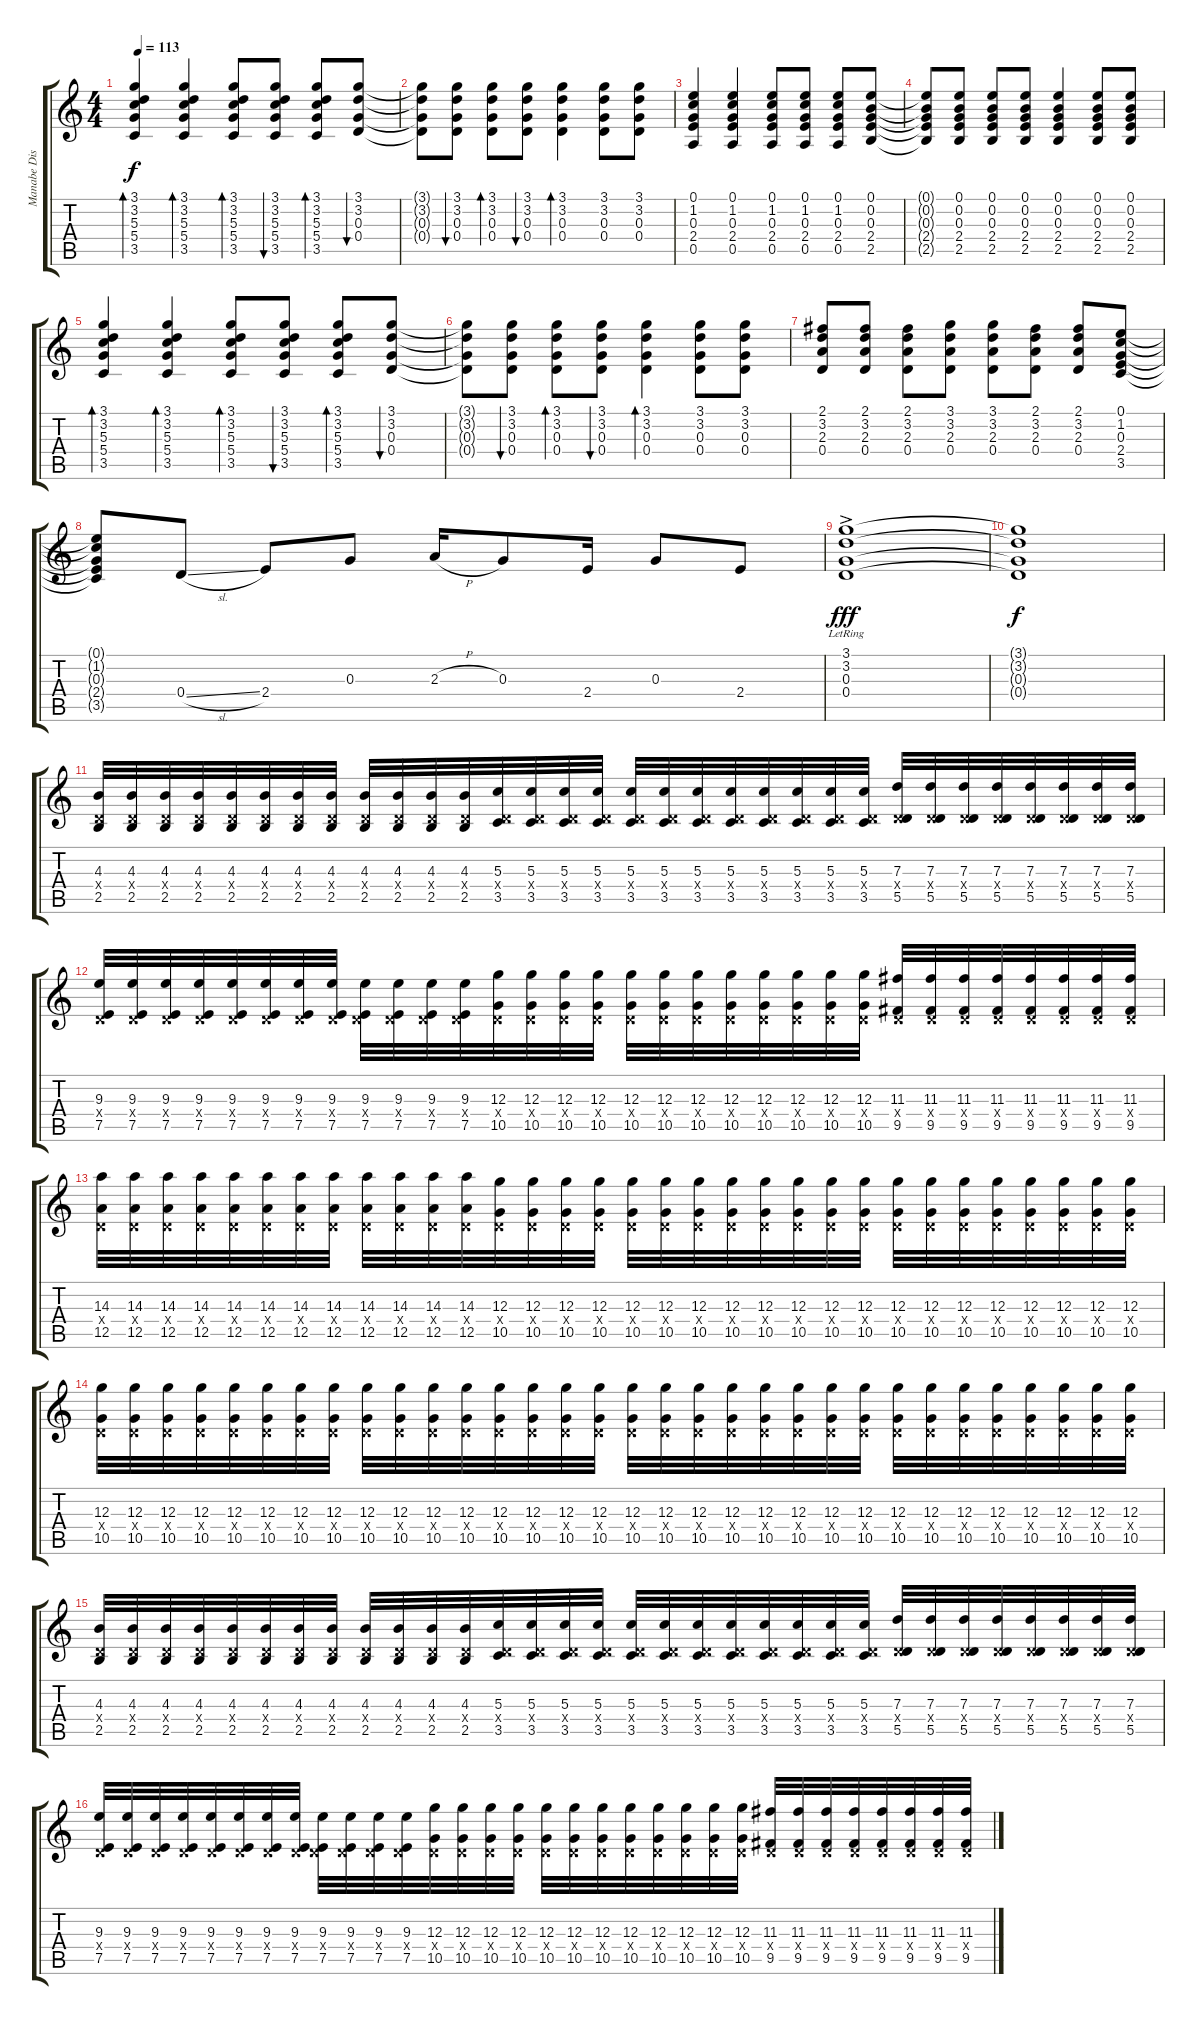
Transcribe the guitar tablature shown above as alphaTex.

\track ("Manabe Distortion" "Manabe Dis") {instrument distortionguitar}
\staff {score tabs}
\tuning (E4 B3 G3 D3 A2 E2) {hide}
\ts (4 4)
\tempo 113
\clef g2
\ks c
(3.1 3.2 5.3 5.4 3.5).4{bd 30 dy f} (3.1 3.2 5.3 5.4 3.5).4{bd 30} (3.1 3.2 5.3 5.4 3.5).8{bd 30} (3.1 3.2 5.3 5.4 3.5).8{bu 30} (3.1 3.2 5.3 5.4 3.5).8{bd 30} (3.1 3.2 0.3 0.4).8{bu 60} |
(3.1{t} 3.2{t} 0.3{t} 0.4{t}).8 (3.1 3.2 0.3 0.4).8{bu 60} (3.1 3.2 0.3 0.4).8{bd 60} (3.1 3.2 0.3 0.4).8{bu 60} (3.1 3.2 0.3 0.4).4{bd 60} (3.1 3.2 0.3 0.4).8 (3.1 3.2 0.3 0.4).8 |
(0.1 1.2 0.3 2.4 0.5).4 (0.1 1.2 0.3 2.4 0.5).4 (0.1 1.2 0.3 2.4 0.5).8 (0.1 1.2 0.3 2.4 0.5).8 (0.1 1.2 0.3 2.4 0.5).8 (0.1 0.2 0.3 2.4 2.5).8 |
(0.1{t} 0.2{t} 0.3{t} 2.4{t} 2.5{t}).8 (0.1 0.2 0.3 2.4 2.5).8 (0.1 0.2 0.3 2.4 2.5).8 (0.1 0.2 0.3 2.4 2.5).8 (0.1 0.2 0.3 2.4 2.5).4 (0.1 0.2 0.3 2.4 2.5).8 (0.1 0.2 0.3 2.4 2.5).8 |
(3.1 3.2 5.3 5.4 3.5).4{bd 30} (3.1 3.2 5.3 5.4 3.5).4{bd 30} (3.1 3.2 5.3 5.4 3.5).8{bd 30} (3.1 3.2 5.3 5.4 3.5).8{bu 30} (3.1 3.2 5.3 5.4 3.5).8{bd 30} (3.1 3.2 0.3 0.4).8{bu 60} |
(3.1{t} 3.2{t} 0.3{t} 0.4{t}).8 (3.1 3.2 0.3 0.4).8{bu 60} (3.1 3.2 0.3 0.4).8{bd 60} (3.1 3.2 0.3 0.4).8{bu 60} (3.1 3.2 0.3 0.4).4{bd 60} (3.1 3.2 0.3 0.4).8 (3.1 3.2 0.3 0.4).8 |
(2.1 3.2 2.3 0.4).8 (2.1 3.2 2.3 0.4).8 (2.1 3.2 2.3 0.4).8 (3.1 3.2 2.3 0.4).8 (3.1 3.2 2.3 0.4).8 (2.1 3.2 2.3 0.4).8 (2.1 3.2 2.3 0.4).8 (0.1 1.2 0.3 2.4 3.5).8 |
(0.1{t} 1.2{t} 0.3{t} 2.4{t} 3.5{t}).8 0.4{sl}.8 2.4.8 0.3.8 2.3{h}.16 0.3.8 2.4.16 0.3.8 2.4.8 |
(3.1{ac lr} 3.2{lr} 0.3{lr} 0.4{lr}).1{dy fff} |
(3.1{t} 3.2{t} 0.3{t} 0.4{t}).1{dy f} |
(4.3 0.4{x} 2.5).32 (4.3 0.4{x} 2.5).32 (4.3 0.4{x} 2.5).32 (4.3 0.4{x} 2.5).32 (4.3 0.4{x} 2.5).32 (4.3 0.4{x} 2.5).32 (4.3 0.4{x} 2.5).32 (4.3 0.4{x} 2.5).32 (4.3 0.4{x} 2.5).32 (4.3 0.4{x} 2.5).32 (4.3 0.4{x} 2.5).32 (4.3 0.4{x} 2.5).32 (5.3 0.4{x} 3.5).32 (5.3 0.4{x} 3.5).32 (5.3 0.4{x} 3.5).32 (5.3 0.4{x} 3.5).32 (5.3 0.4{x} 3.5).32 (5.3 0.4{x} 3.5).32 (5.3 0.4{x} 3.5).32 (5.3 0.4{x} 3.5).32 (5.3 0.4{x} 3.5).32 (5.3 0.4{x} 3.5).32 (5.3 0.4{x} 3.5).32 (5.3 0.4{x} 3.5).32 (7.3 0.4{x} 5.5).32 (7.3 0.4{x} 5.5).32 (7.3 0.4{x} 5.5).32 (7.3 0.4{x} 5.5).32 (7.3 0.4{x} 5.5).32 (7.3 0.4{x} 5.5).32 (7.3 0.4{x} 5.5).32 (7.3 0.4{x} 5.5).32 |
(9.3 0.4{x} 7.5).32 (9.3 0.4{x} 7.5).32 (9.3 0.4{x} 7.5).32 (9.3 0.4{x} 7.5).32 (9.3 0.4{x} 7.5).32 (9.3 0.4{x} 7.5).32 (9.3 0.4{x} 7.5).32 (9.3 0.4{x} 7.5).32 (9.3 0.4{x} 7.5).32 (9.3 0.4{x} 7.5).32 (9.3 0.4{x} 7.5).32 (9.3 0.4{x} 7.5).32 (12.3 0.4{x} 10.5).32 (12.3 0.4{x} 10.5).32 (12.3 0.4{x} 10.5).32 (12.3 0.4{x} 10.5).32 (12.3 0.4{x} 10.5).32 (12.3 0.4{x} 10.5).32 (12.3 0.4{x} 10.5).32 (12.3 0.4{x} 10.5).32 (12.3 0.4{x} 10.5).32 (12.3 0.4{x} 10.5).32 (12.3 0.4{x} 10.5).32 (12.3 0.4{x} 10.5).32 (11.3 0.4{x} 9.5).32 (11.3 0.4{x} 9.5).32 (11.3 0.4{x} 9.5).32 (11.3 0.4{x} 9.5).32 (11.3 0.4{x} 9.5).32 (11.3 0.4{x} 9.5).32 (11.3 0.4{x} 9.5).32 (11.3 0.4{x} 9.5).32 |
(14.3 0.4{x} 12.5).32 (14.3 0.4{x} 12.5).32 (14.3 0.4{x} 12.5).32 (14.3 0.4{x} 12.5).32 (14.3 0.4{x} 12.5).32 (14.3 0.4{x} 12.5).32 (14.3 0.4{x} 12.5).32 (14.3 0.4{x} 12.5).32 (14.3 0.4{x} 12.5).32 (14.3 0.4{x} 12.5).32 (14.3 0.4{x} 12.5).32 (14.3 0.4{x} 12.5).32 (12.3 0.4{x} 10.5).32 (12.3 0.4{x} 10.5).32 (12.3 0.4{x} 10.5).32 (12.3 0.4{x} 10.5).32 (12.3 0.4{x} 10.5).32 (12.3 0.4{x} 10.5).32 (12.3 0.4{x} 10.5).32 (12.3 0.4{x} 10.5).32 (12.3 0.4{x} 10.5).32 (12.3 0.4{x} 10.5).32 (12.3 0.4{x} 10.5).32 (12.3 0.4{x} 10.5).32 (12.3 0.4{x} 10.5).32 (12.3 0.4{x} 10.5).32 (12.3 0.4{x} 10.5).32 (12.3 0.4{x} 10.5).32 (12.3 0.4{x} 10.5).32 (12.3 0.4{x} 10.5).32 (12.3 0.4{x} 10.5).32 (12.3 0.4{x} 10.5).32 |
(12.3 0.4{x} 10.5).32 (12.3 0.4{x} 10.5).32 (12.3 0.4{x} 10.5).32 (12.3 0.4{x} 10.5).32 (12.3 0.4{x} 10.5).32 (12.3 0.4{x} 10.5).32 (12.3 0.4{x} 10.5).32 (12.3 0.4{x} 10.5).32 (12.3 0.4{x} 10.5).32 (12.3 0.4{x} 10.5).32 (12.3 0.4{x} 10.5).32 (12.3 0.4{x} 10.5).32 (12.3 0.4{x} 10.5).32 (12.3 0.4{x} 10.5).32 (12.3 0.4{x} 10.5).32 (12.3 0.4{x} 10.5).32 (12.3 0.4{x} 10.5).32 (12.3 0.4{x} 10.5).32 (12.3 0.4{x} 10.5).32 (12.3 0.4{x} 10.5).32 (12.3 0.4{x} 10.5).32 (12.3 0.4{x} 10.5).32 (12.3 0.4{x} 10.5).32 (12.3 0.4{x} 10.5).32 (12.3 0.4{x} 10.5).32 (12.3 0.4{x} 10.5).32 (12.3 0.4{x} 10.5).32 (12.3 0.4{x} 10.5).32 (12.3 0.4{x} 10.5).32 (12.3 0.4{x} 10.5).32 (12.3 0.4{x} 10.5).32 (12.3 0.4{x} 10.5).32 |
(4.3 0.4{x} 2.5).32 (4.3 0.4{x} 2.5).32 (4.3 0.4{x} 2.5).32 (4.3 0.4{x} 2.5).32 (4.3 0.4{x} 2.5).32 (4.3 0.4{x} 2.5).32 (4.3 0.4{x} 2.5).32 (4.3 0.4{x} 2.5).32 (4.3 0.4{x} 2.5).32 (4.3 0.4{x} 2.5).32 (4.3 0.4{x} 2.5).32 (4.3 0.4{x} 2.5).32 (5.3 0.4{x} 3.5).32 (5.3 0.4{x} 3.5).32 (5.3 0.4{x} 3.5).32 (5.3 0.4{x} 3.5).32 (5.3 0.4{x} 3.5).32 (5.3 0.4{x} 3.5).32 (5.3 0.4{x} 3.5).32 (5.3 0.4{x} 3.5).32 (5.3 0.4{x} 3.5).32 (5.3 0.4{x} 3.5).32 (5.3 0.4{x} 3.5).32 (5.3 0.4{x} 3.5).32 (7.3 0.4{x} 5.5).32 (7.3 0.4{x} 5.5).32 (7.3 0.4{x} 5.5).32 (7.3 0.4{x} 5.5).32 (7.3 0.4{x} 5.5).32 (7.3 0.4{x} 5.5).32 (7.3 0.4{x} 5.5).32 (7.3 0.4{x} 5.5).32 |
(9.3 0.4{x} 7.5).32 (9.3 0.4{x} 7.5).32 (9.3 0.4{x} 7.5).32 (9.3 0.4{x} 7.5).32 (9.3 0.4{x} 7.5).32 (9.3 0.4{x} 7.5).32 (9.3 0.4{x} 7.5).32 (9.3 0.4{x} 7.5).32 (9.3 0.4{x} 7.5).32 (9.3 0.4{x} 7.5).32 (9.3 0.4{x} 7.5).32 (9.3 0.4{x} 7.5).32 (12.3 0.4{x} 10.5).32 (12.3 0.4{x} 10.5).32 (12.3 0.4{x} 10.5).32 (12.3 0.4{x} 10.5).32 (12.3 0.4{x} 10.5).32 (12.3 0.4{x} 10.5).32 (12.3 0.4{x} 10.5).32 (12.3 0.4{x} 10.5).32 (12.3 0.4{x} 10.5).32 (12.3 0.4{x} 10.5).32 (12.3 0.4{x} 10.5).32 (12.3 0.4{x} 10.5).32 (11.3 0.4{x} 9.5).32 (11.3 0.4{x} 9.5).32 (11.3 0.4{x} 9.5).32 (11.3 0.4{x} 9.5).32 (11.3 0.4{x} 9.5).32 (11.3 0.4{x} 9.5).32 (11.3 0.4{x} 9.5).32 (11.3 0.4{x} 9.5).32
